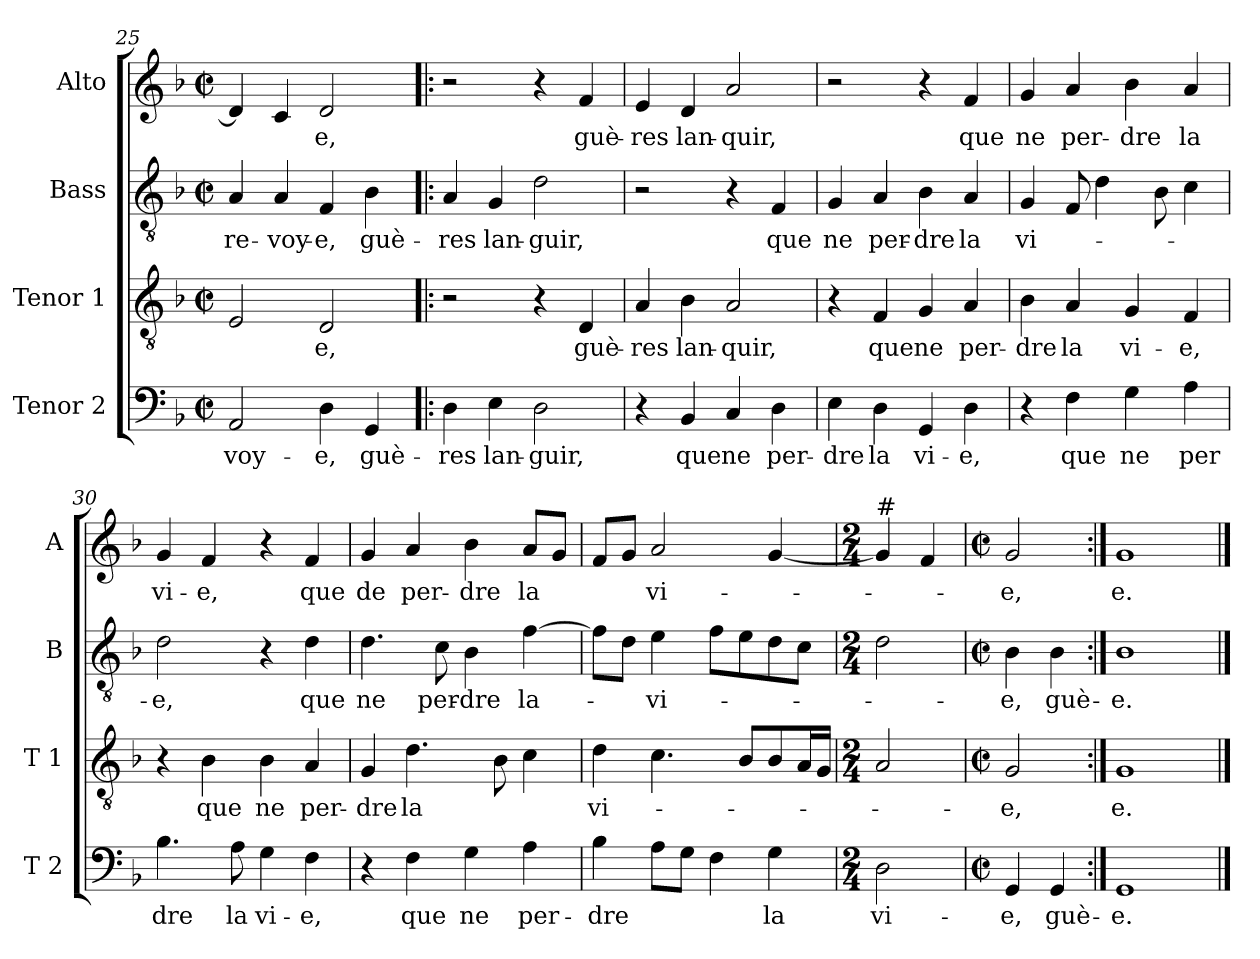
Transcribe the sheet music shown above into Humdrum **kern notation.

**kern	**text	**kern	**text	**kern	**text	**kern	**text
*part4	*part4	*part3	*part3	*part2	*part2	*part1	*part1
*staff4	*staff4	*staff3	*staff3	*staff2	*staff2	*staff1	*staff1
*I"Tenor 2	*	*I"Tenor 1	*	*I"Bass	*	*I"Alto	*
*I'T 2	*	*I'T 1	*	*I'B	*	*I'A	*
*clefF4	*	*clefGv2	*	*clefGv2	*	*clefG2	*
*k[b-]	*	*k[b-]	*	*k[b-]	*	*k[b-]	*
*M2/2	*	*M2/2	*	*M2/2	*	*M2/2	*
*met(c|)	*	*met(c|)	*	*met(c|)	*	*met(c|)	*
=25	=25	=25	=25	=25	=25	=25	=25
!	!LO:LY:b	!	!	!	!LO:LY:b	!	!
2AA/	-voy-	2E/	.	4A/	re-	4d/]	.
!	!	!	!	!	!LO:LY:b	!	!
.	.	.	.	4A/	-voy-	4c/	.
!	!LO:LY:b	!	!LO:LY:b	!	!LO:LY:b	!	!LO:LY:b
4D\	-e,	2D/	-e,	4F/	-e,	2d/	-e,
!	!LO:LY:b	!	!	!	!LO:LY:b	!	!
4GG/	guè-	.	.	4B-\	guè-	.	.
!!LO:PB:g=z
=26!|:	=26!|:	=26!|:	=26!|:	=26!|:	=26!|:	=26!|:	=26!|:
!	!LO:LY:b	!	!	!	!LO:LY:b	!	!
4D\	-res	2r	.	4A/	-res	2r	.
!	!LO:LY:b	!	!	!	!LO:LY:b	!	!
4E\	lan-	.	.	4G/	lan-	.	.
!	!LO:LY:b	!	!	!	!LO:LY:b	!	!
2D\	-guir,	4r	.	2d\	-guir,	4r	.
!	!	!	!LO:LY:b	!	!	!	!LO:LY:b
.	.	4D/	guè-	.	.	4f/	guè-
=27	=27	=27	=27	=27	=27	=27	=27
!	!	!	!LO:LY:b	!	!	!	!LO:LY:b
4r	.	4A/	-res	2r	.	4e/	-res
!	!LO:LY:b	!	!LO:LY:b	!	!	!	!LO:LY:b
4BB-/	que	4B-\	lan-	.	.	4d/	lan-
!	!LO:LY:b	!	!LO:LY:b	!	!	!	!LO:LY:b
4C/	ne	2A/	-quir,	4r	.	2a/	-quir,
!	!LO:LY:b	!	!	!	!LO:LY:b	!	!
4D\	per-	.	.	4F/	que	.	.
=28	=28	=28	=28	=28	=28	=28	=28
!	!LO:LY:b	!	!	!	!LO:LY:b	!	!
4E\	-dre	4r	.	4G/	ne	2r	.
!	!LO:LY:b	!	!LO:LY:b	!	!LO:LY:b	!	!
4D\	la	4F/	que	4A/	per-	.	.
!	!LO:LY:b	!	!LO:LY:b	!	!LO:LY:b	!	!
4GG/	vi-	4G/	ne	4B-\	-dre	4r	.
!	!LO:LY:b	!	!LO:LY:b	!	!LO:LY:b	!	!LO:LY:b
4D\	-e,	4A/	per-	4A/	la	4f/	que
=29	=29	=29	=29	=29	=29	=29	=29
!	!	!	!LO:LY:b	!	!LO:LY:b	!	!LO:LY:b
4r	.	4B-\	-dre	4G/	vi-	4g/	ne
!	!LO:LY:b	!	!LO:LY:b	!	!	!	!LO:LY:b
4F\	que	4A/	la	8F/	.	4a/	per-
.	.	.	.	4d\	.	.	.
!	!LO:LY:b	!	!LO:LY:b	!	!	!	!LO:LY:b
4G\	ne	4G/	vi-	.	.	4b-\	-dre
.	.	.	.	8B-\	.	.	.
!	!LO:LY:b	!	!LO:LY:b	!	!	!	!LO:LY:b
4A\	per	4F/	-e,	4c\	.	4a/	la
=30	=30	=30	=30	=30	=30	=30	=30
!	!LO:LY:b	!	!	!	!LO:LY:b	!	!LO:LY:b
4.B-\	dre	4r	.	2d\	-e,	4g/	vi-
!	!	!	!LO:LY:b	!	!	!	!LO:LY:b
.	.	4B-\	que	.	.	4f/	-e,
!	!LO:LY:b	!	!	!	!	!	!
8A\	la	.	.	.	.	.	.
!	!LO:LY:b	!	!LO:LY:b	!	!	!	!
4G\	vi-	4B-\	ne	4r	.	4r	.
!	!LO:LY:b	!	!LO:LY:b	!	!LO:LY:b	!	!LO:LY:b
4F\	-e,	4A/	per-	4d\	que	4f/	que
!!LO:LB:g=z
=31	=31	=31	=31	=31	=31	=31	=31
!	!	!	!LO:LY:b	!	!LO:LY:b	!	!LO:LY:b
4r	.	4G/	-dre	4.d\	ne	4g/	de
!	!LO:LY:b	!	!LO:LY:b	!	!	!	!LO:LY:b
4F\	que	4.d\	la	.	.	4a/	per-
!	!	!	!	!	!LO:LY:b	!	!
.	.	.	.	8c\	per-	.	.
!	!LO:LY:b	!	!	!	!LO:LY:b	!	!LO:LY:b
4G\	ne	.	.	4B-\	-dre	4b-\	-dre
.	.	8B-\	.	.	.	.	.
!	!LO:LY:b	!	!	!	!LO:LY:b	!	!LO:LY:b
4A\	per-	4c\	.	[4f\	la-	8aL	la
.	.	.	.	.	.	8gJ	.
=32	=32	=32	=32	=32	=32	=32	=32
!	!LO:LY:b	!	!LO:LY:b	!	!	!	!
4B-\	-dre	4d\	vi-	8fL]	.	8fL	.
.	.	.	.	8dJ	.	8gJ	.
!	!	!	!	!	!LO:LY:b	!	!LO:LY:b
8AL	.	4.c\	.	4e\	-vi-	2a/	vi-
8GJ	.	.	.	.	.	.	.
4F\	.	.	.	8fL	.	.	.
.	.	8B-L	.	8e	.	.	.
!	!LO:LY:b	!	!	!	!	!	!
4G\	la	8B-	.	8d	.	[4g/	.
.	.	16AL	.	8cJ	.	.	.
.	.	16GJJ	.	.	.	.	.
=33	=33	=33	=33	=33	=33	=33	=33
*M2/4	*	*M2/4	*	*M2/4	*	*M2/4	*
!	!	!	!	!	!	!LO:TX:a:t=#	!
!	!LO:LY:b	!	!	!	!	!	!
2D\	vi-	2A/	.	2d\	.	4g/]	.
.	.	.	.	.	.	4f/	.
=34	=34	=34	=34	=34	=34	=34	=34
*M2/2	*	*M2/2	*	*M2/2	*	*M2/2	*
*met(c|)	*	*met(c|)	*	*met(c|)	*	*met(c|)	*
!	!LO:LY:b	!	!LO:LY:b	!	!LO:LY:b	!	!LO:LY:b
4GG/	-e,	2G/	-e,	4B-\	-e,	2g/	-e,
!	!LO:LY:b	!	!	!	!LO:LY:b	!	!
4GG/	guè-	.	.	4B-\	guè-	.	.
=35:|!	=35:|!	=35:|!	=35:|!	=35:|!	=35:|!	=35:|!	=35:|!
!	!LO:LY:b	!	!LO:LY:b	!	!LO:LY:b	!	!LO:LY:b
1GG	-e.	1G	e.	1B-	-e.	1g	e.
==	==	==	==	==	==	==	==
*-	*-	*-	*-	*-	*-	*-	*-
